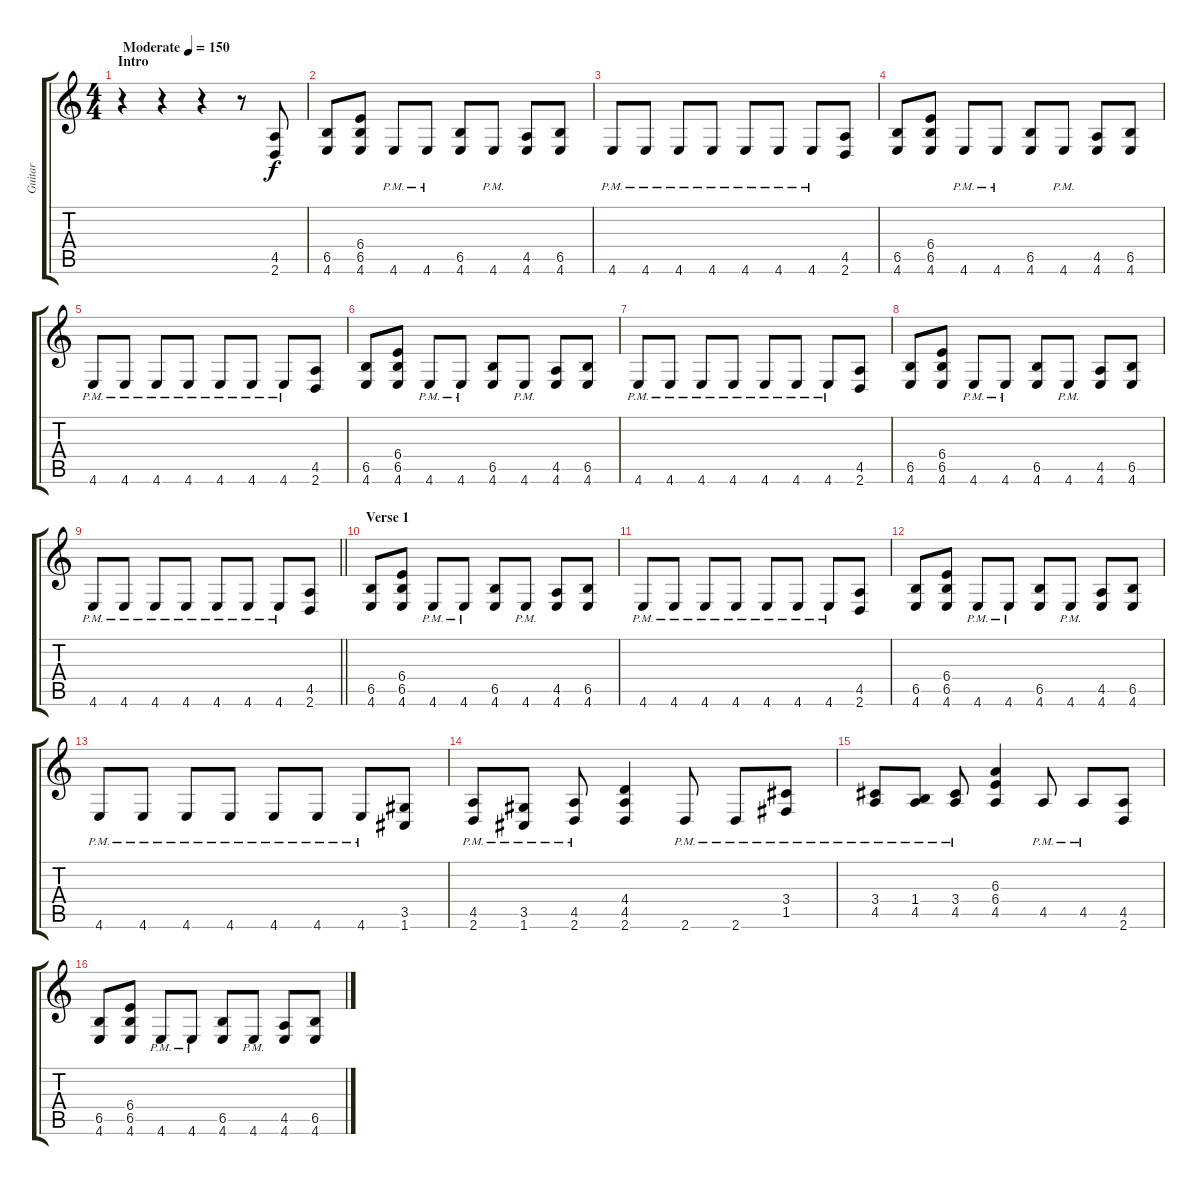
\track ("Guitar" "Guitar") {instrument distortionguitar}
\staff {score tabs}
\tuning (C4 G3 Eb3 Bb2 F2 C2) {hide}
\ts (4 4)
\section ("" "Intro")
\tempo (150 "Moderate")
\clef g2
\ks c
r.4{dy f instrument distortionguitar} r.4 r.4 r.8 (4.5 2.6).8 |
(6.5 4.6).8 (6.4 6.5 4.6).8 4.6{pm}.8 4.6{pm}.8 (6.5 4.6).8 4.6{pm}.8 (4.5 4.6).8 (6.5 4.6).8 |
4.6{pm}.8 4.6{pm}.8 4.6{pm}.8 4.6{pm}.8 4.6{pm}.8 4.6{pm}.8 4.6{pm}.8 (4.5 2.6).8 |
(6.5 4.6).8 (6.4 6.5 4.6).8 4.6{pm}.8 4.6{pm}.8 (6.5 4.6).8 4.6{pm}.8 (4.5 4.6).8 (6.5 4.6).8 |
4.6{pm}.8 4.6{pm}.8 4.6{pm}.8 4.6{pm}.8 4.6{pm}.8 4.6{pm}.8 4.6{pm}.8 (4.5 2.6).8 |
(6.5 4.6).8 (6.4 6.5 4.6).8 4.6{pm}.8 4.6{pm}.8 (6.5 4.6).8 4.6{pm}.8 (4.5 4.6).8 (6.5 4.6).8 |
4.6{pm}.8 4.6{pm}.8 4.6{pm}.8 4.6{pm}.8 4.6{pm}.8 4.6{pm}.8 4.6{pm}.8 (4.5 2.6).8 |
(6.5 4.6).8 (6.4 6.5 4.6).8 4.6{pm}.8 4.6{pm}.8 (6.5 4.6).8 4.6{pm}.8 (4.5 4.6).8 (6.5 4.6).8 |
\barLineRight lightlight
4.6{pm}.8 4.6{pm}.8 4.6{pm}.8 4.6{pm}.8 4.6{pm}.8 4.6{pm}.8 4.6{pm}.8 (4.5 2.6).8 |
\section ("" "Verse 1")
(6.5 4.6).8 (6.4 6.5 4.6).8 4.6{pm}.8 4.6{pm}.8 (6.5 4.6).8 4.6{pm}.8 (4.5 4.6).8 (6.5 4.6).8 |
4.6{pm}.8 4.6{pm}.8 4.6{pm}.8 4.6{pm}.8 4.6{pm}.8 4.6{pm}.8 4.6{pm}.8 (4.5 2.6).8 |
(6.5 4.6).8 (6.4 6.5 4.6).8 4.6{pm}.8 4.6{pm}.8 (6.5 4.6).8 4.6{pm}.8 (4.5 4.6).8 (6.5 4.6).8 |
4.6{pm}.8 4.6{pm}.8 4.6{pm}.8 4.6{pm}.8 4.6{pm}.8 4.6{pm}.8 4.6{pm}.8 (3.5 1.6).8 |
(4.5{pm} 2.6{pm}).8 (3.5{pm} 1.6{pm}).8 (4.5{pm} 2.6{pm}).8 (4.4 4.5 2.6).4 2.6{pm}.8 2.6{pm}.8 (3.4{pm} 1.5{pm}).8 |
(3.4{pm} 4.5{pm}).8 (1.4{pm} 4.5{pm}).8 (3.4{pm} 4.5{pm}).8 (6.3 6.4 4.5).4 4.5{pm}.8 4.5{pm}.8 (4.5 2.6).8 |
(6.5 4.6).8 (6.4 6.5 4.6).8 4.6{pm}.8 4.6{pm}.8 (6.5 4.6).8 4.6{pm}.8 (4.5 4.6).8 (6.5 4.6).8
